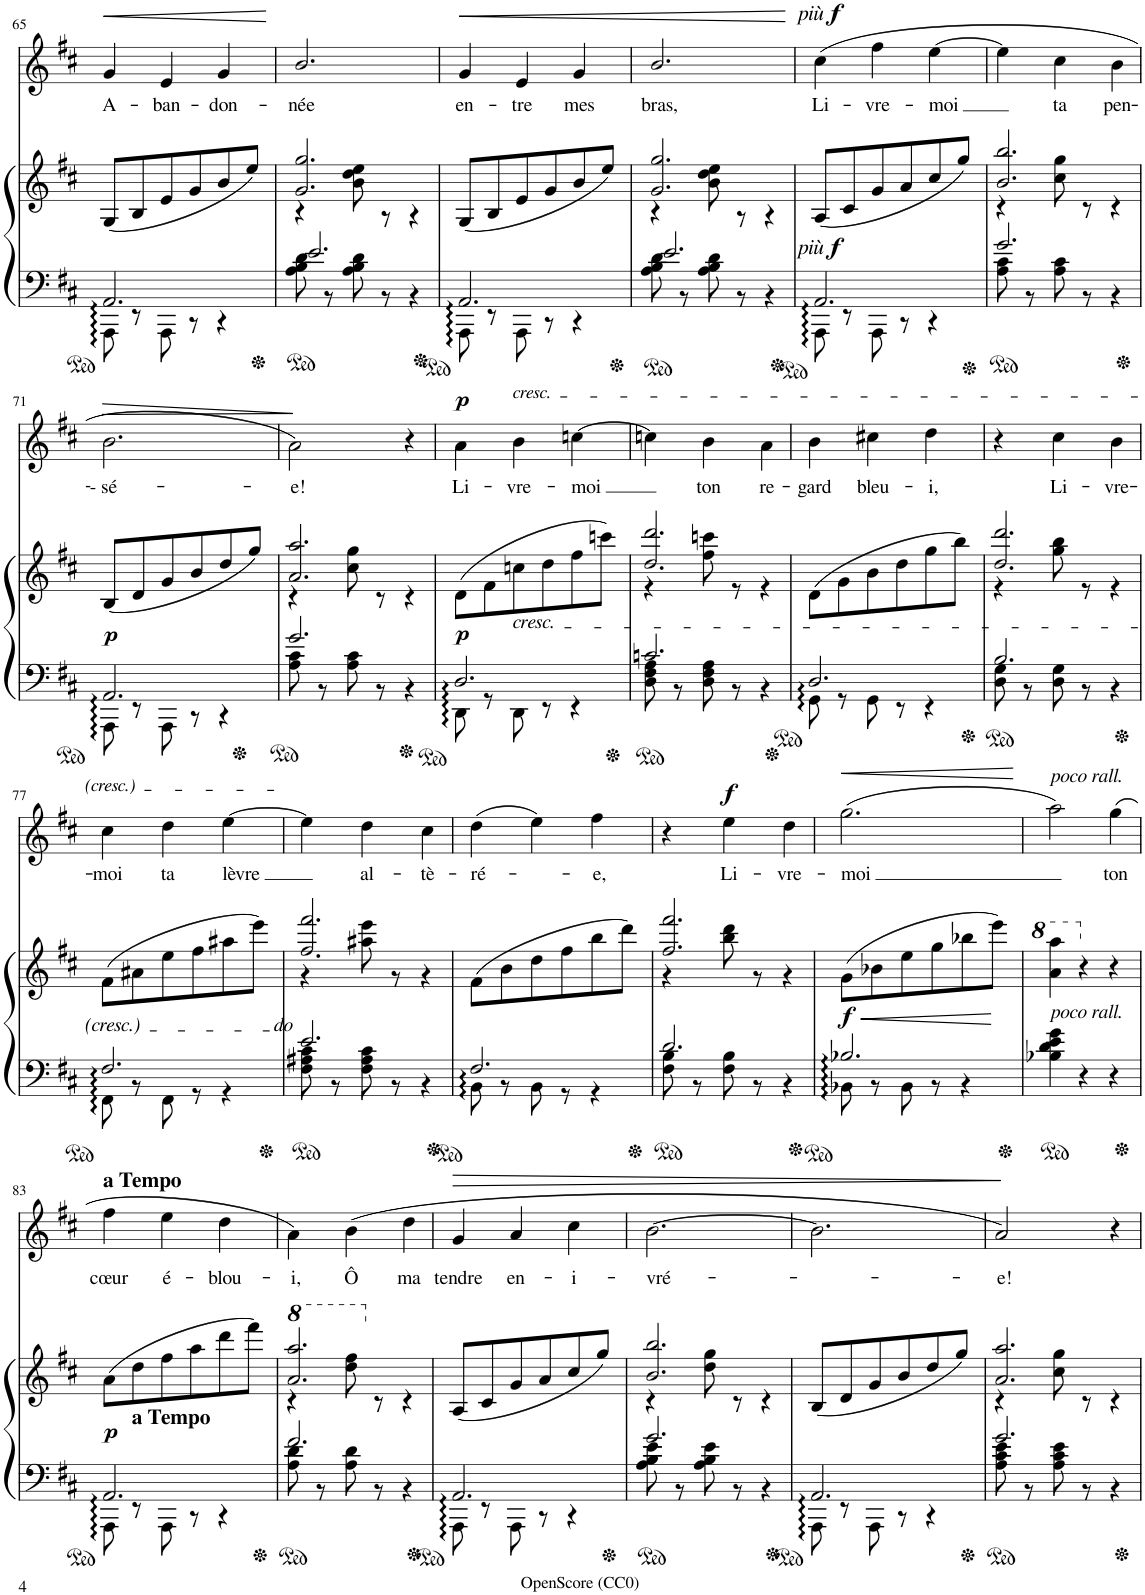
**kern	**kern	**dynam	**kern	**text	**dynam
*part2	*part2	*part2	*part1	*part1	*part1
*staff3	*staff2	*staff2/3	*staff1	*staff1	*staff1
*I"Piano	*	*	*I"Chant Voice	*	*
*I'Pno	*	*	*	*	*
!!LO:PB:g=z
*clefF4	*clefG2	*	*clefG2	*	*
*k[f#c#]	*k[f#c#]	*	*k[f#c#]	*	*
*M3/4	*M3/4	*	*M3/4	*	*
=65	=65	=65	=65	=65	=65
*^	*	*	*	*	*
!	!	!	!	!	!LO:LY:b	!LO:HP:b
2.AA/	8AAA\	(8G/L	.	4g/	A-	<
.	8r	8B/	.	.	.	.
!	!	!	!	!	!LO:LY:b	!
.	8AAA\	8e/	.	4e/	-ban-	.
.	8r	8g/	.	.	.	.
!	!	!	!	!	!LO:LY:b	!
.	4r	8b/	.	4g/	-don-	.
.	.	8ee/J)	.	.	.	.
*v	*v	*	*	*	*	*
.	.	.	.	.	[
=66	=66	=66	=66	=66	=66
*^	*^	*	*	*	*
!	!	!	!	!	!	!LO:LY:b	!
2.e/	8A\ 8B\ 8d\	2.g/ 2.gg/	4r	.	2.b/	-née	.
.	8r	.	.	.	.	.	.
.	8A\ 8B\ 8d\	.	8b\ 8dd\ 8ee\	.	.	.	.
.	8r	.	8r	.	.	.	.
.	4r	.	4r	.	.	.	.
=67	=67	=67	=67	=67	=67	=67	=67
!	!	!	!	!	!	!LO:LY:b	!LO:HP:b
*	*	*v	*v	*	*	*	*
2.AA/	8AAA\	(8G/L	.	4g/	en-	<
.	8r	8B/	.	.	.	.
!	!	!	!	!	!LO:LY:b	!
.	8AAA\	8e/	.	4e/	-tre	.
.	8r	8g/	.	.	.	.
!	!	!	!	!	!LO:LY:b	!
.	4r	8b/	.	4g/	mes	.
.	.	8ee/J)	.	.	.	.
=68	=68	=68	=68	=68	=68	=68
*	*	*^	*	*	*	*
!	!	!	!	!	!	!LO:LY:b	!
2.e/	8A\ 8B\ 8d\	2.g/ 2.gg/	4r	.	2.b/	bras,	.
.	8r	.	.	.	.	.	.
.	8A\ 8B\ 8d\	.	8b\ 8dd\ 8ee\	.	.	.	.
.	8r	.	8r	.	.	.	.
.	4r	.	4r	.	.	.	.
*v	*v	*	*	*	*	*	*
*	*v	*v	*	*	*	*
.	.	.	.	.	[
=69	=69	=69	=69	=69	=69
*^	*	*	*	*	*
!	!	!	!LO:DY:b	!	!LO:LY:b	!
!	!	!	!LO:DY:n=1:b	!	!	!LO:DY:a
!	!	!	!	!	!	!LO:DY:n=1:a
2.AA/	8AAA\	(8A/L	other-dynamics f	(4cc#\	Li-	other-dynamics f
.	8r	8c#/	.	.	.	.
!	!	!	!	!	!LO:LY:b	!
.	8AAA\	8g/	.	4ff#\	-vre-	.
.	8r	8a/	.	.	.	.
!	!	!	!	!	!LO:LY:b	!
.	4r	8cc#/	.	[4ee\	-moi	.
.	.	8gg/J)	.	.	.	.
=70	=70	=70	=70	=70	=70	=70
*	*	*^	*	*	*	*
2.g/	8A\ 8c#\	2.b/ 2.bb/	4r	.	4ee\]	.	.
.	8r	.	.	.	.	.	.
!	!	!	!	!	!	!LO:LY:b	!
.	8A\ 8c#\	.	8cc#\ 8gg\	.	4cc#\	ta	.
.	8r	.	8r	.	.	.	.
!	!	!	!	!	!	!LO:LY:b	!
.	4r	.	4r	.	4b\	pen-	.
!!LO:LB:g=z
=71	=71	=71	=71	=71	=71	=71	=71
!	!	!	!	!LO:DY:b	!	!LO:LY:b	!LO:HP:b
*	*	*v	*v	*	*	*	*
2.AA/	8AAA\	(8B/L	p	2.b\	-- sé-	>
.	8r	8d/	.	.	.	.
.	8AAA\	8g/	.	.	.	.
.	8r	8b/	.	.	.	.
.	4r	8dd/	.	.	.	.
.	.	8gg/J)	.	.	.	.
*v	*v	*	*	*	*	*
.	.	.	.	.	]
=72	=72	=72	=72	=72	=72
*^	*^	*	*	*	*
!	!	!	!	!	!	!LO:LY:b	!
2.g/	8A\ 8c#\	2.a/ 2.aa/	4r	.	2a\)	-e!	.
.	8r	.	.	.	.	.	.
.	8A\ 8c#\	.	8cc#\ 8gg\	.	.	.	.
.	8r	.	8r	.	.	.	.
.	4r	.	4r	.	4r	.	.
=73	=73	=73	=73	=73	=73	=73	=73
!	!	!	!	!LO:DY:b	!	!LO:LY:b	!LO:DY:a
*	*	*v	*v	*	*	*	*
2.D/	8DD\	(8d\L	p	4a\	Li-	p
.	8r	8f#\	.	.	.	.
!	!	!	!	!LO:TX:a:i:t=cresc.	!	!
!	!	!LO:TX:b:i:t=cresc.	!	!	!	!
!	!	!	!	!	!LO:LY:b	!
.	8DD\	8ccn\	.	4b\	-vre-	.
.	8r	8dd\	.	.	.	.
!	!	!	!	!	!LO:LY:b	!
.	4r	8ff#\	.	[4ccn\	-moi	.
.	.	8cccn\J)	.	.	.	.
=74	=74	=74	=74	=74	=74	=74
*	*	*^	*	*	*	*
2.cn/	8D\ 8F#\ 8A\	2.dd/ 2.ddd/	4r	.	4ccn\]	.	.
.	8r	.	.	.	.	.	.
!	!	!	!	!	!	!LO:LY:b	!
.	8D\ 8F#\ 8A\	.	8ff#\ 8cccn\	.	4b\	ton	.
.	8r	.	8r	.	.	.	.
!	!	!	!	!	!	!LO:LY:b	!
.	4r	.	4r	.	4a\	re-	.
=75	=75	=75	=75	=75	=75	=75	=75
!	!	!	!	!	!	!LO:LY:b	!
*	*	*v	*v	*	*	*	*
2.D/	8GG\	(8d\L	.	4b\	-gard	.
.	8r	8g\	.	.	.	.
!	!	!	!	!	!LO:LY:b	!
.	8GG\	8b\	.	4cc#X\	bleu-	.
.	8r	8dd\	.	.	.	.
!	!	!	!	!	!LO:LY:b	!
.	4r	8gg\	.	4dd\	-i,	.
.	.	8bb\J)	.	.	.	.
=76	=76	=76	=76	=76	=76	=76
*	*	*^	*	*	*	*
2.B/	8D\ 8G\	2.dd/ 2.ddd/	4r	.	4r	.	.
.	8r	.	.	.	.	.	.
!	!	!	!	!	!	!LO:LY:b	!
.	8D\ 8G\	.	8gg\ 8bb\	.	4cc#\	Li-	.
.	8r	.	8r	.	.	.	.
!	!	!	!	!	!	!LO:LY:b	!
.	4r	.	4r	.	4b\	-vre-	.
!!LO:LB:g=z
=77	=77	=77	=77	=77	=77	=77	=77
!	!	!	!	!	!	!LO:LY:b	!
*	*	*v	*v	*	*	*	*
2.F#/	8FF#\	(8f#\L	.	4cc#\	-moi	.
.	8r	8a#X\	.	.	.	.
!	!	!	!	!	!LO:LY:b	!
.	8FF#\	8ee\	.	4dd\	ta	.
.	8r	8ff#\	.	.	.	.
!	!	!	!	!	!LO:LY:b	!
.	4r	8aa#X\	.	[4ee\	lèvre	.
.	.	8eee\J)	.	.	.	.
!	!	!LO:TX:b:i:t=do	!	!	!	!
=78	=78	=78	=78	=78	=78	=78
*	*	*^	*	*	*	*
2.e/	8F#\ 8A#X\ 8c#\	2.ff#/ 2.fff#/	4r	.	4ee\]	.	.
.	8r	.	.	.	.	.	.
!	!	!	!	!	!	!LO:LY:b	!
.	8F#\ 8A#\ 8c#\	.	8aa#X\ 8eee\	.	4dd\	al-	.
.	8r	.	8r	.	.	.	.
!	!	!	!	!	!	!LO:LY:b	!
.	4r	.	4r	.	4cc#\	-tè-	.
=79	=79	=79	=79	=79	=79	=79	=79
!	!	!	!	!	!	!LO:LY:b	!
*	*	*v	*v	*	*	*	*
2.F#/	8BB\	(8f#\L	.	(4dd\	-ré-	.
.	8r	8b\	.	.	.	.
.	8BB\	8dd\	.	4ee\)	.	.
.	8r	8ff#\	.	.	.	.
!	!	!	!	!	!LO:LY:b	!
.	4r	8bb\	.	4ff#\	-e,	.
.	.	8ddd\J)	.	.	.	.
=80	=80	=80	=80	=80	=80	=80
*	*	*^	*	*	*	*
2.d/	8F#\ 8B\	2.ff#/ 2.fff#/	4r	.	4r	.	.
.	8r	.	.	.	.	.	.
!	!	!	!	!	!	!LO:LY:b	!LO:DY:a
.	8F#\ 8B\	.	8bb\ 8ddd\	.	4ee\	Li-	f
.	8r	.	8r	.	.	.	.
!	!	!	!	!	!	!LO:LY:b	!
.	4r	.	4r	.	4dd\	-vre-	.
=81	=81	=81	=81	=81	=81	=81	=81
!	!	!	!	!LO:HP:b	!	!LO:LY:b	!LO:HP:b
!	!	!	!	!LO:DY:n=1:b	!	!	!
*	*	*v	*v	*	*	*	*
2.B-X/	8BB-X\	(8g\L	< f	(2.gg\	-moi	<
.	8r	8b-X\	.	.	.	.
.	8BB-\	8ee\	.	.	.	.
.	8r	8gg\	.	.	.	.
.	4r	8bb-X\	.	.	.	.
.	.	8eee\J)	[	.	.	.
*v	*v	*	*	*	*	*
.	.	.	.	.	[
=82	=82	=82	=82	=82	=82
*	*8va	*	*	*	*
!	!	!	!LO:TX:a:i:t=poco rall.	!	!
!	!LO:TX:b:i:t=poco rall.	!	!	!	!
4B-X\ 4d\ 4e\ 4g\	4aa\ 4aaa\	.	2aa\)	.	.
*	*X8va	*	*	*	*
4r	4r	.	.	.	.
!	!	!	!	!LO:LY:b	!
4r	4r	.	(4gg\	ton	.
!!LO:LB:g=z
=83	=83	=83	=83	=83	=83
*^	*	*	*	*	*
!	!	!	!	!LO:TX:a:B:t=a Tempo	!	!
!	!	!	!LO:DY:b	!	!LO:LY:b	!
2.AA/	8AAA\	(8a\L	p	4ff#\	cœur	.
!	!	!LO:TX:b:B:t=a Tempo	!	!	!	!
.	8r	8dd\	.	.	.	.
!	!	!	!	!	!LO:LY:b	!
.	8AAA\	8ff#\	.	4ee\	é-	.
.	8r	8aa\	.	.	.	.
!	!	!	!	!	!LO:LY:b	!
.	4r	8ddd\	.	4dd\	-blou-	.
.	.	8fff#\J)	.	.	.	.
=84	=84	=84	=84	=84	=84	=84
*	*	*8va	*	*	*	*
*	*	*^	*	*	*	*
!	!	!	!	!	!	!LO:LY:b	!
2.f#/	8A\ 8d\	2.aa/ 2.aaa/	4r	.	4a\)	-i,	.
.	8r	.	.	.	.	.	.
!	!	!	!	!	!	!LO:LY:b	!
.	8A\ 8d\	.	8ddd\ 8fff#\	.	(4b\	Ô	.
*	*	*X8va	*	*	*	*	*
.	8r	.	8r	.	.	.	.
!	!	!	!	!	!	!LO:LY:b	!
.	4r	.	4r	.	4dd\	ma	.
=85	=85	=85	=85	=85	=85	=85	=85
!	!	!	!	!	!	!LO:LY:b	!LO:HP:b
*	*	*v	*v	*	*	*	*
2.AA/	8AAA\	(8A/L	.	4g/	tendre	>
.	8r	8c#/	.	.	.	.
!	!	!	!	!	!LO:LY:b	!
.	8AAA\	8g/	.	4a/	en-	.
.	8r	8a/	.	.	.	.
!	!	!	!	!	!LO:LY:b	!
.	4r	8cc#/	.	4cc#\	-i-	.
.	.	8gg/J)	.	.	.	.
=86	=86	=86	=86	=86	=86	=86
*	*	*^	*	*	*	*
!	!	!	!	!	!	!LO:LY:b	!
2.g/	8A\ 8B\ 8e\	2.b/ 2.bb/	4r	.	[2.b\	-vré-	.
.	8r	.	.	.	.	.	.
.	8A\ 8B\ 8e\	.	8dd\ 8gg\	.	.	.	.
.	8r	.	8r	.	.	.	.
.	4r	.	4r	.	.	.	.
*	*	*v	*v	*	*	*	*
=87	=87	=87	=87	=87	=87	=87
2.AA/	8AAA\	(8B/L	.	2.b\]	.	.
.	8r	8d/	.	.	.	.
.	8AAA\	8g/	.	.	.	.
.	8r	8b/	.	.	.	.
.	4r	8dd/	.	.	.	.
.	.	8gg/J)	.	.	.	.
*v	*v	*	*	*	*	*
.	.	.	.	.	]
=88	=88	=88	=88	=88	=88
*^	*^	*	*	*	*
!	!	!	!	!	!	!LO:LY:b	!
2.g/	8A\ 8c#\ 8e\	2.a/ 2.aa/	4r	.	2a/)	-e!	.
.	8r	.	.	.	.	.	.
.	8A\ 8c#\ 8e\	.	8cc#\ 8gg\	.	.	.	.
.	8r	.	8r	.	.	.	.
.	4r	.	4r	.	4r	.	.
*v	*v	*	*	*	*	*	*
*	*v	*v	*	*	*	*
=	=	=	=	=	=
*-	*-	*-	*-	*-	*-
